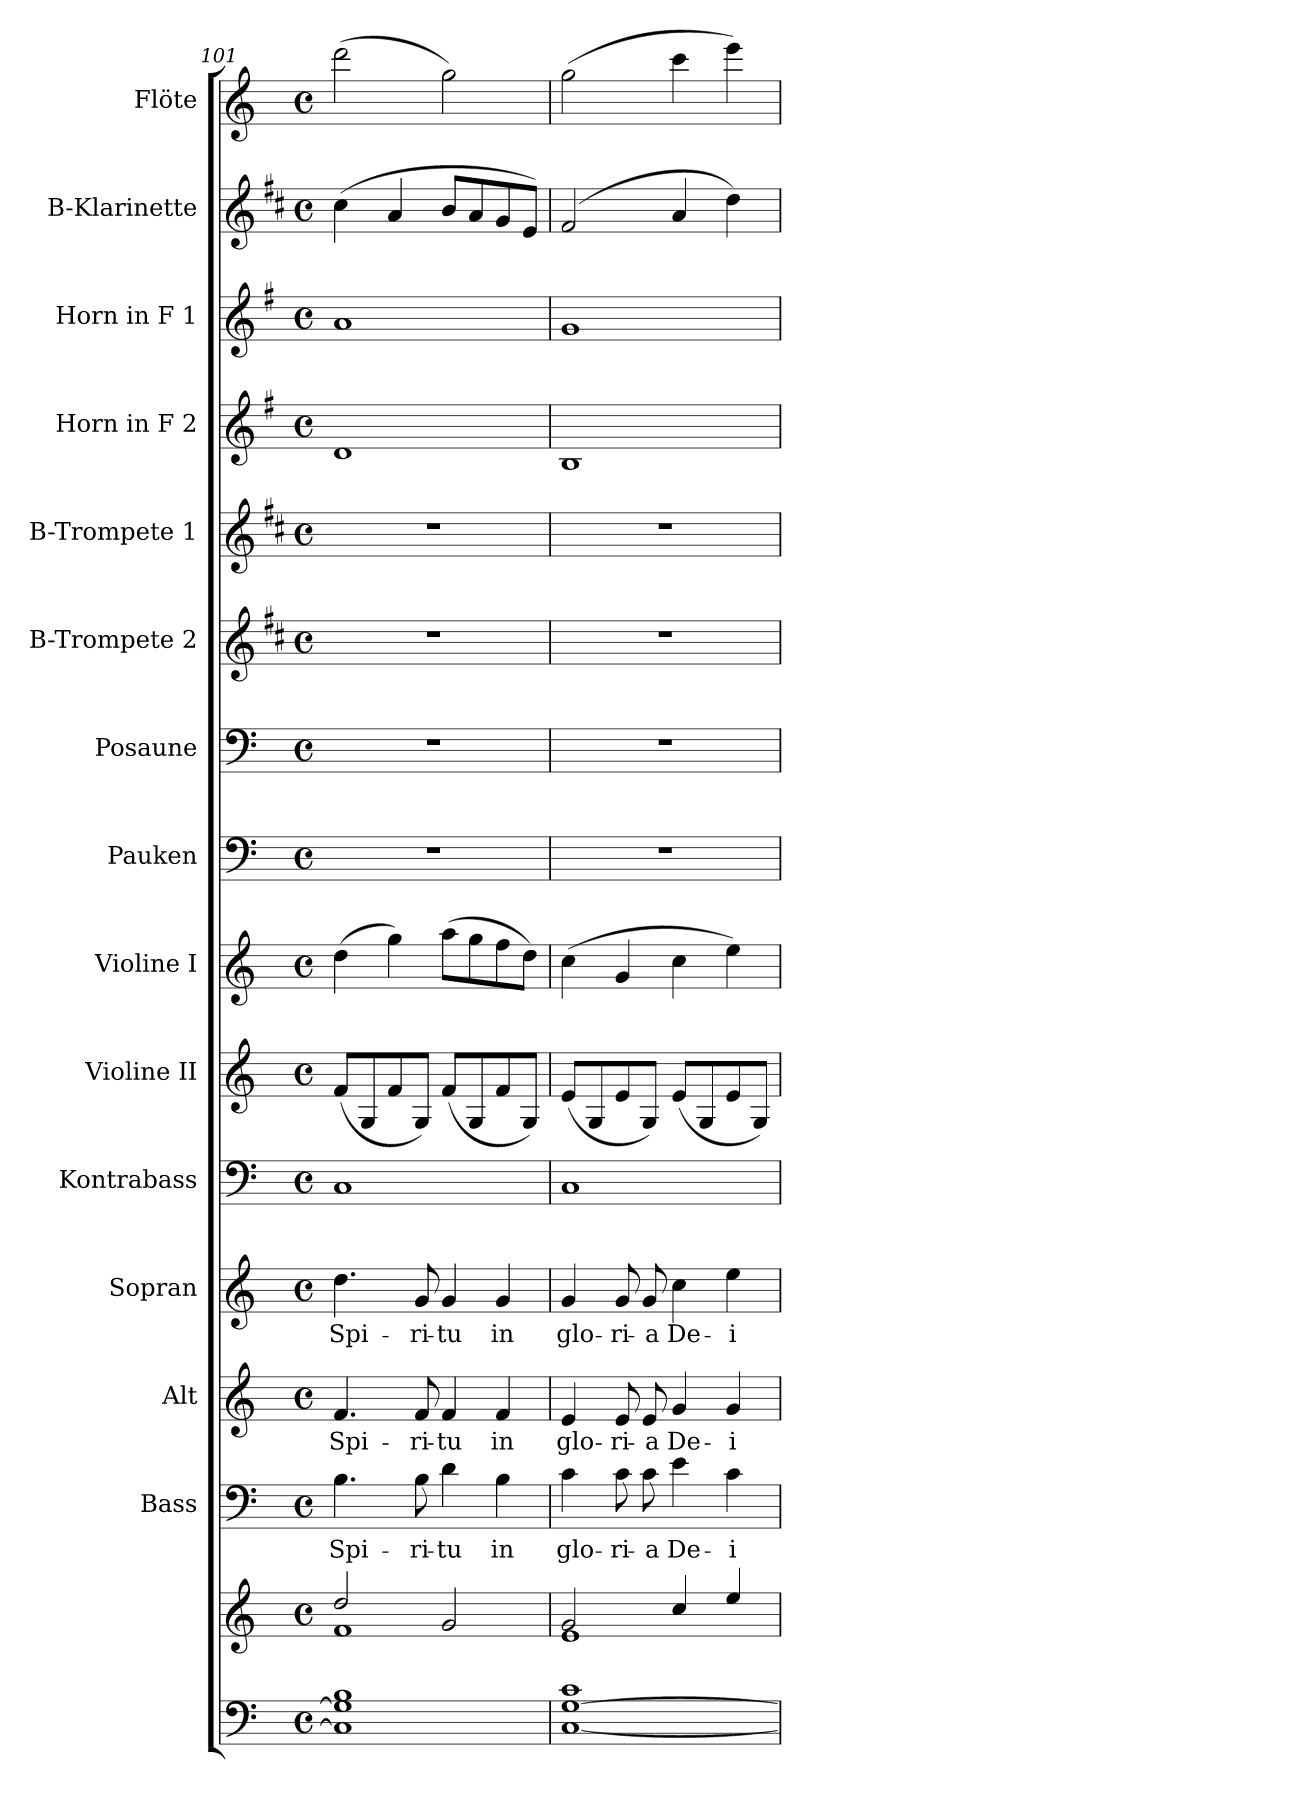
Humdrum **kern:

**kern	**kern	**kern	**text	**kern	**text	**kern	**text	**kern	**kern	**kern	**kern	**kern	**kern	**kern	**kern	**kern	**kern	**kern
*part15	*part15	*part14	*part14	*part13	*part13	*part12	*part12	*part11	*part10	*part9	*part8	*part7	*part6	*part5	*part4	*part3	*part2	*part1
*staff16	*staff15	*staff14	*staff14	*staff13	*staff13	*staff12	*staff12	*staff11	*staff10	*staff9	*staff8	*staff7	*staff6	*staff5	*staff4	*staff3	*staff2	*staff1
*	*	*I"Bass	*	*I"Alt	*	*I"Sopran	*	*I"Kontrabass	*I"Violine II	*I"Violine I	*I"Pauken	*I"Posaune	*I"B-Trompete 2	*I"B-Trompete 1	*I"Horn in F 2	*I"Horn in F 1	*I"B-Klarinette	*I"Flöte
*	*	*I'B.	*	*I'A.	*	*I'S.	*	*I'Kb.	*I'Vl. II	*I'Vl. I	*I'Pk.	*I'Pos.	*I'B Trp. 2	*I'B Trp. 1	*	*	*I'B Kl.	*I'Fl.
*clefF4	*clefG2	*clefF4	*	*clefG2	*	*clefG2	*	*clefF4	*clefG2	*clefG2	*clefF4	*clefF4	*clefG2	*clefG2	*clefG2	*clefG2	*clefG2	*clefG2
*	*	*	*	*	*	*	*	*ITrd7c12	*	*	*	*	*ITrd1c2	*ITrd1c2	*ITrd4c7	*ITrd4c7	*ITrd1c2	*
*k[]	*k[]	*k[]	*	*k[]	*	*k[]	*	*k[]	*k[]	*k[]	*k[]	*k[]	*k[]	*k[]	*k[]	*k[]	*k[]	*k[]
*C:	*C:	*C:	*	*C:	*	*C:	*	*C:	*C:	*C:	*C:	*C:	*C:	*C:	*C:	*C:	*C:	*C:
*M4/4	*M4/4	*M4/4	*	*M4/4	*	*M4/4	*	*M4/4	*M4/4	*M4/4	*M4/4	*M4/4	*M4/4	*M4/4	*M4/4	*M4/4	*M4/4	*M4/4
*met(c)	*met(c)	*met(c)	*	*met(c)	*	*met(c)	*	*met(c)	*met(c)	*met(c)	*met(c)	*met(c)	*met(c)	*met(c)	*met(c)	*met(c)	*met(c)	*met(c)
=101	=101	=101	=101	=101	=101	=101	=101	=101	=101	=101	=101	=101	=101	=101	=101	=101	=101	=101
*	*^	*	*	*	*	*	*	*	*	*	*	*	*	*	*	*	*	*
!	!	!	!	!LO:LY:b	!	!LO:LY:b	!	!LO:LY:b	!	!	!	!	!	!	!	!	!	!	!
1C] 1G] 1B	2dd/	1f	4.B\	Spi-	4.f/	Spi-	4.dd\	Spi-	1CC	(<8f/L	(>4dd\	1r	1r	1r	1r	1G	1d	(>4b\	(>2ddd\
.	.	.	.	.	.	.	.	.	.	8G/	.	.	.	.	.	.	.	.	.
.	.	.	.	.	.	.	.	.	.	8f/	4gg\)	.	.	.	.	.	.	4g/	.
!	!	!	!	!LO:LY:b	!	!LO:LY:b	!	!LO:LY:b	!	!	!	!	!	!	!	!	!	!	!
.	.	.	8B\	-ri-	8f/	-ri-	8g/	-ri-	.	8G/J)	.	.	.	.	.	.	.	.	.
!	!	!	!	!LO:LY:b	!	!LO:LY:b	!	!LO:LY:b	!	!	!	!	!	!	!	!	!	!	!
.	2g/	.	4d\	-tu	4f/	-tu	4g/	-tu	.	(<8f/L	(>8aa\L	.	.	.	.	.	.	8a/L	2gg\)
.	.	.	.	.	.	.	.	.	.	8G/	8gg\	.	.	.	.	.	.	8g/	.
!	!	!	!	!LO:LY:b	!	!LO:LY:b	!	!LO:LY:b	!	!	!	!	!	!	!	!	!	!	!
.	.	.	4B\	in	4f/	in	4g/	in	.	8f/	8ff\	.	.	.	.	.	.	8f/	.
.	.	.	.	.	.	.	.	.	.	8G/J)	8dd\J)	.	.	.	.	.	.	8d/J)	.
=102	=102	=102	=102	=102	=102	=102	=102	=102	=102	=102	=102	=102	=102	=102	=102	=102	=102	=102	=102
!	!	!	!	!LO:LY:b	!	!LO:LY:b	!	!LO:LY:b	!	!	!	!	!	!	!	!	!	!	!
[1C [1G 1c	2g/	1e	4c\	glo-	4e/	glo-	4g/	glo-	1CC	(<8e/L	(>4cc\	1r	1r	1r	1r	1E	1c	(2e/	(>2gg\
.	.	.	.	.	.	.	.	.	.	8G/	.	.	.	.	.	.	.	.	.
!	!	!	!	!LO:LY:b	!	!LO:LY:b	!	!LO:LY:b	!	!	!	!	!	!	!	!	!	!	!
.	.	.	8c\	-ri-	8e/	-ri-	8g/	-ri-	.	8e/	4g/	.	.	.	.	.	.	.	.
!	!	!	!	!LO:LY:b	!	!LO:LY:b	!	!LO:LY:b	!	!	!	!	!	!	!	!	!	!	!
.	.	.	8c\	-a	8e/	-a	8g/	-a	.	8G/J)	.	.	.	.	.	.	.	.	.
!	!	!	!	!LO:LY:b	!	!LO:LY:b	!	!LO:LY:b	!	!	!	!	!	!	!	!	!	!	!
.	4cc/	.	4e\	De-	4g/	De-	4cc\	De-	.	(<8e/L	4cc\	.	.	.	.	.	.	4g/	4ccc\
.	.	.	.	.	.	.	.	.	.	8G/	.	.	.	.	.	.	.	.	.
!	!	!	!	!LO:LY:b	!	!LO:LY:b	!	!LO:LY:b	!	!	!	!	!	!	!	!	!	!	!
.	4ee/	.	4c\	-i	4g/	-i	4ee\	-i	.	8e/	4ee\)	.	.	.	.	.	.	4cc\)	4eee\)
.	.	.	.	.	.	.	.	.	.	8G/J)	.	.	.	.	.	.	.	.	.
*	*v	*v	*	*	*	*	*	*	*	*	*	*	*	*	*	*	*	*	*
=	=	=	=	=	=	=	=	=	=	=	=	=	=	=	=	=	=	=
*-	*-	*-	*-	*-	*-	*-	*-	*-	*-	*-	*-	*-	*-	*-	*-	*-	*-	*-
